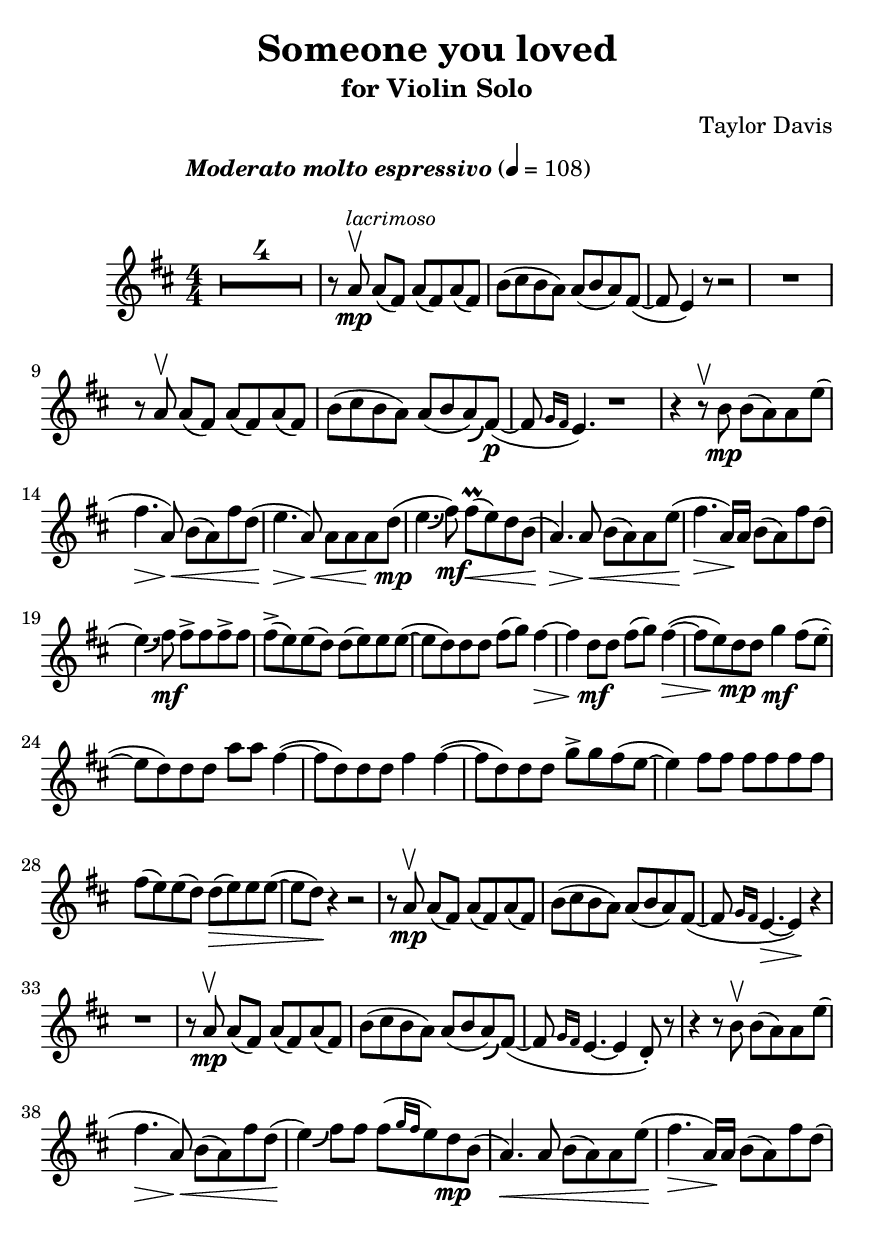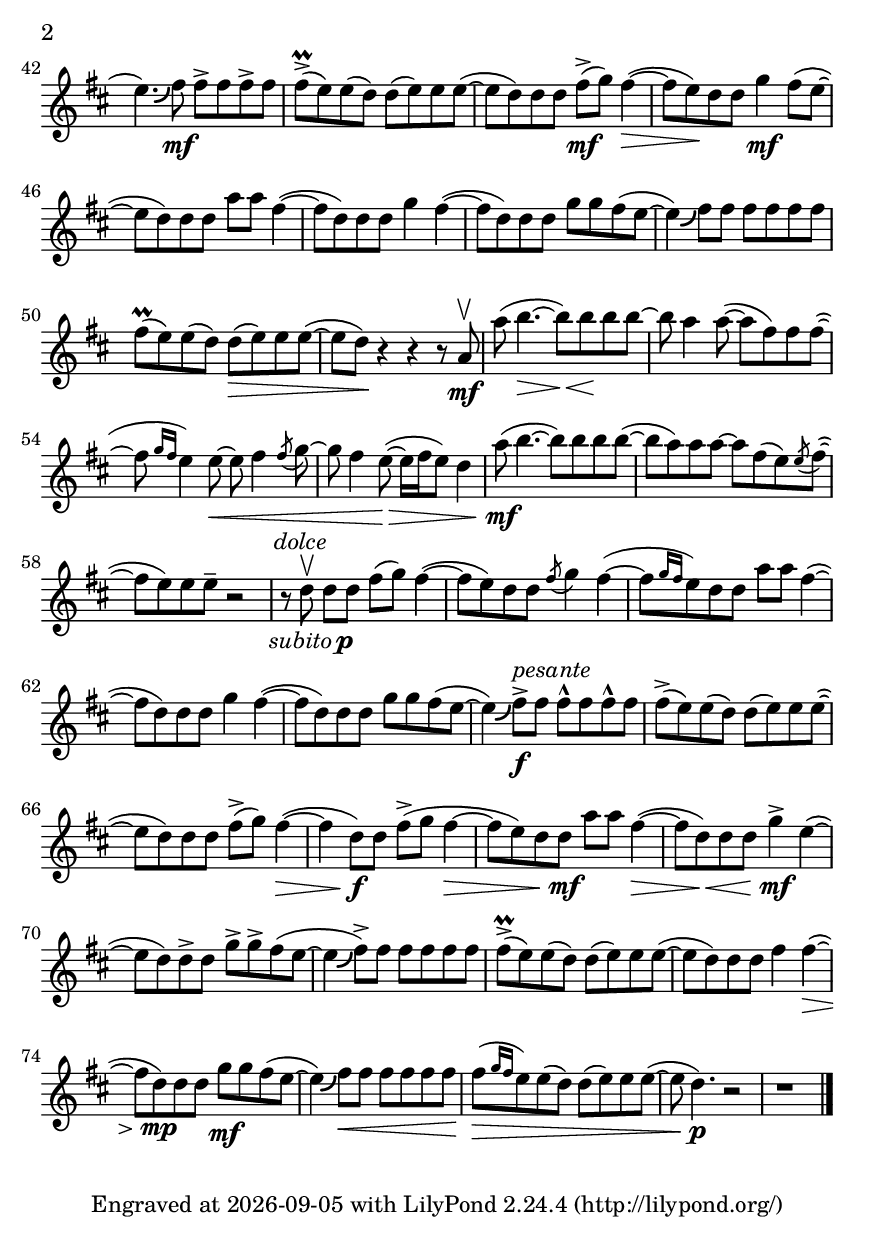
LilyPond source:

\version "2.23.2"

\version "2.23.3"

% the complementary to \bendAfter - might be also called \bendBefore
% stolen from http://lilypond.1069038.n5.nabble.com/bendBefore-td158553.html#d1390934109000-638
#(define (scoop-stencil grob)
  (ly:stencil-add
    (ly:note-head::print grob)
    (grob-interpret-markup grob
      (markup #:with-dimensions '(0 . 0) '(0 . 0)
              #:translate '(-0.3 . -0.3)
              #:path 0.25 '((moveto 0 0)
                            (curveto 0 -1.3 -1.3 -1.3 -1.3 -1.3))))))

scoop = \once \override NoteHead #'stencil = #scoop-stencil
% \new Staff { s4 \scoop f''4 }



\header {
  title = "Someone you loved"
  subtitle = "for Violin Solo"
  arranger = "Taylor Davis"
  % copyright = "BMG"
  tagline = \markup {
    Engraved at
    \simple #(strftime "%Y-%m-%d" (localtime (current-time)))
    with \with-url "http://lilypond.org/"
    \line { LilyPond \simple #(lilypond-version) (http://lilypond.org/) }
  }
}

\paper {
  #(set-paper-size "a5")
  #(define fonts
     (set-global-fonts
      #:music "emmentaler"
      #:brace "emmentaler"
      #:roman "TeXGyre Schola"
      #:sans "TeXGyre Heros"
      #:factor (/ staff-height pt 20)
      ))
}

\layout {
  \context {
    \Score
    % \remove "Bar_number_engraver"
    \consists "Melody_engraver"
  }
}

global = {
  \key c \major
  \time 4/4

}

dolce = \markup { \italic dolce }
subitoP = \markup { \center-align \italic subito \dynamic p }

violin = \relative c' {
  \key d \major
  \numericTimeSignature
  \compressEmptyMeasures
  \override Score.MetronomeMark.padding = #8
  \tempo \markup { \italic"Moderato molto espressivo" } 4 = 108
  \override Score.RehearsalMark.self-alignment-X = #LEFT
  \override MultiMeasureRest.expand-limit = #1
  \omit Accidental

  R1*4 | r8  \mark \markup { \small \italic lacrimoso } a' \mp \upbow
  a[( f)]
  a( f) a( f)
  b[( c b a)] a [( b a) f~](f e4) r8 r2 | R1 |

  \break
  r8 a \upbow a[( f)] a( f) a( f) | b( c b a ) a( b a) \scoop f~( \p f \grace { g16 f16 } e4.) r1 s2 |
  r4 r8 \upbow b' \mp b( a) a e'( |

  \break
  f4.\> a,8) \! \<  b( a) f' d( \! |  e4. \> a,8 \!) \< a a a  d( \mp \! e4. \scoop f8 \mf) f( \< \prall  e) d b( \! | a4. \>) a8 \< \! b( a) a e'( \! | f4. \> a,16 \!) a16 b8 (a) f' d(

  \break
  e4.) \scoop f8 \mf f-> f f-> f | f->( e) e( d)  d (e) e e~(e d)d d  f[(g)] f4 \>  ~f  d8 \! \mf d f (g) f4~( \> f8 e ) d \mp \! d g4 \mf f8( e~

  \break
  e d) d d  a' a f4~( f8 d )d d f4 f~(   f8 d) d d g-> g f( e~  e4) f8 f f f f f

  \break
  f( e) e( d) d( \> e) e e~( e d) \! r4 r2 r8 a \upbow \mp a[( f)] a (f) a(f) | b( c b a) a( b a) f~( f  \grace { g16 f} e4.~ \> e4) \! r4

  \break
  r1 r8 a8 \upbow \mp a[ (f)] a(f) a(f) b( c b a) a( b a) \scoop f~( f \grace {g16 f} e4.~e4 d8_.) r8 r4  r8  b' \upbow b (a) a e'(

  \break
  f4. \> a,8) \! \<  b( a) f' d( e4) \! \scoop f8 f  f[( \grace { g16 f } e8) d \mp b(] a4.) \< a8 b[( a) a e'(]\! f4. \> a,16\!) a b8( a) f' d(

  \break
  e4.) \scoop f8 \mf f-> f f-> f | f->( \prall e) e( d) d( e) e e~( | e d) d d f->(\mf g) f4~(\>f8 e\!) d d g4 \mf f8( e~~

  \break
  e d) d d a' a f4~( f8 d) d d g4 f~( | f8 d) d d g g f( e~ | e4) \scoop f8 f f f f f

  \break
  f(\prall e) e( d) d( \> e) e e~( e d) \! r4 r4  r8 a \upbow \mf | a'( b4.~ \> b8\!\<) b \! b b~| b a4 a8~( a f) f f~(

  \break
  f8 \grace{ g16 f} e4) e8~\< e f4 \acciaccatura f8 g8~g f4  e8~( \!  \> e16 f16 e8) d4 | a'8( \! \mf b4.~b8) b b b~( b a) a a~ a f( e)  \acciaccatura e f~(

  \break
  f e) e e-- r2 | r8 d^\markup { \center-align \italic dolce } -\subitoP \upbow d[ d] f (g) f4~( | f8 e) d d  \acciaccatura f g4 f~( f8[ \grace { g16 f }  e8) d d] a' a f4~(

  \break
  f8 d) d d g4 f~( f8 d) d d g g f( e~ | e4) \scoop f8^\markup { \italic pesante }-> \f f f-^f f-^f | f->( e)  e( d) d( e) e e~(

  \break
  e d) d d f8->( g) f4~( \> f4 d8 \! \f) d f->( g f4~ \> f8 e) d d \! \mf  a' a f4~( \> f8 d) \! \< d d g4-> \! \mf e~(

  \break
  e8 d) d-> d g-> g-> f( e~ e4 \scoop f8->) f f f f f  | f->( \prall e) e( d) d( e) e e~( e d) d d f4 f~(\>

  \break
  f8 d) \! \mp d d g \mf g f( e~ | e4) \scoop f8 \< f f f f f \! | f[( \>  \grace{ g16 f} e8) e( d)] d( e) e e~( | e d4.) \p \! r2 | r1  \bar "|."

}

\score {
  \new Staff \with {
    midiInstrument = "violin"
  } \violin

  \layout { }
  \midi { }
}


